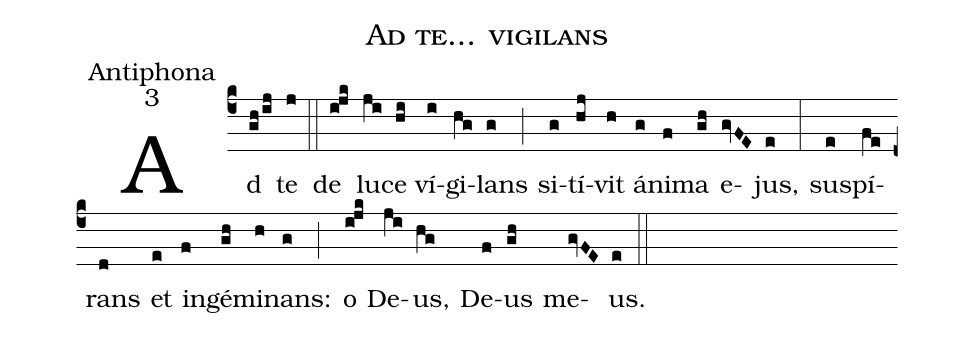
name:Ad te... vigilans;
office-part:Antiphona;
mode:3;
%%
(c4) Ad(gh/ij) te(j) (::)
de(i!jk) lu(ji)ce(hi) ví(i)gi(hg)lans(g) (;) si(g)tí(hj)vit(h) á(g)ni(f)ma(gh) e(gvFE)jus,(e) (:)
su(e)spí(fe)rans(d) et(e) in(f)gé(gh)mi(h)nans:(g) (;) o(i!jk) De(ji)us,(hg) De(f)us(gh) me(gvFE)us.(e) (::)
